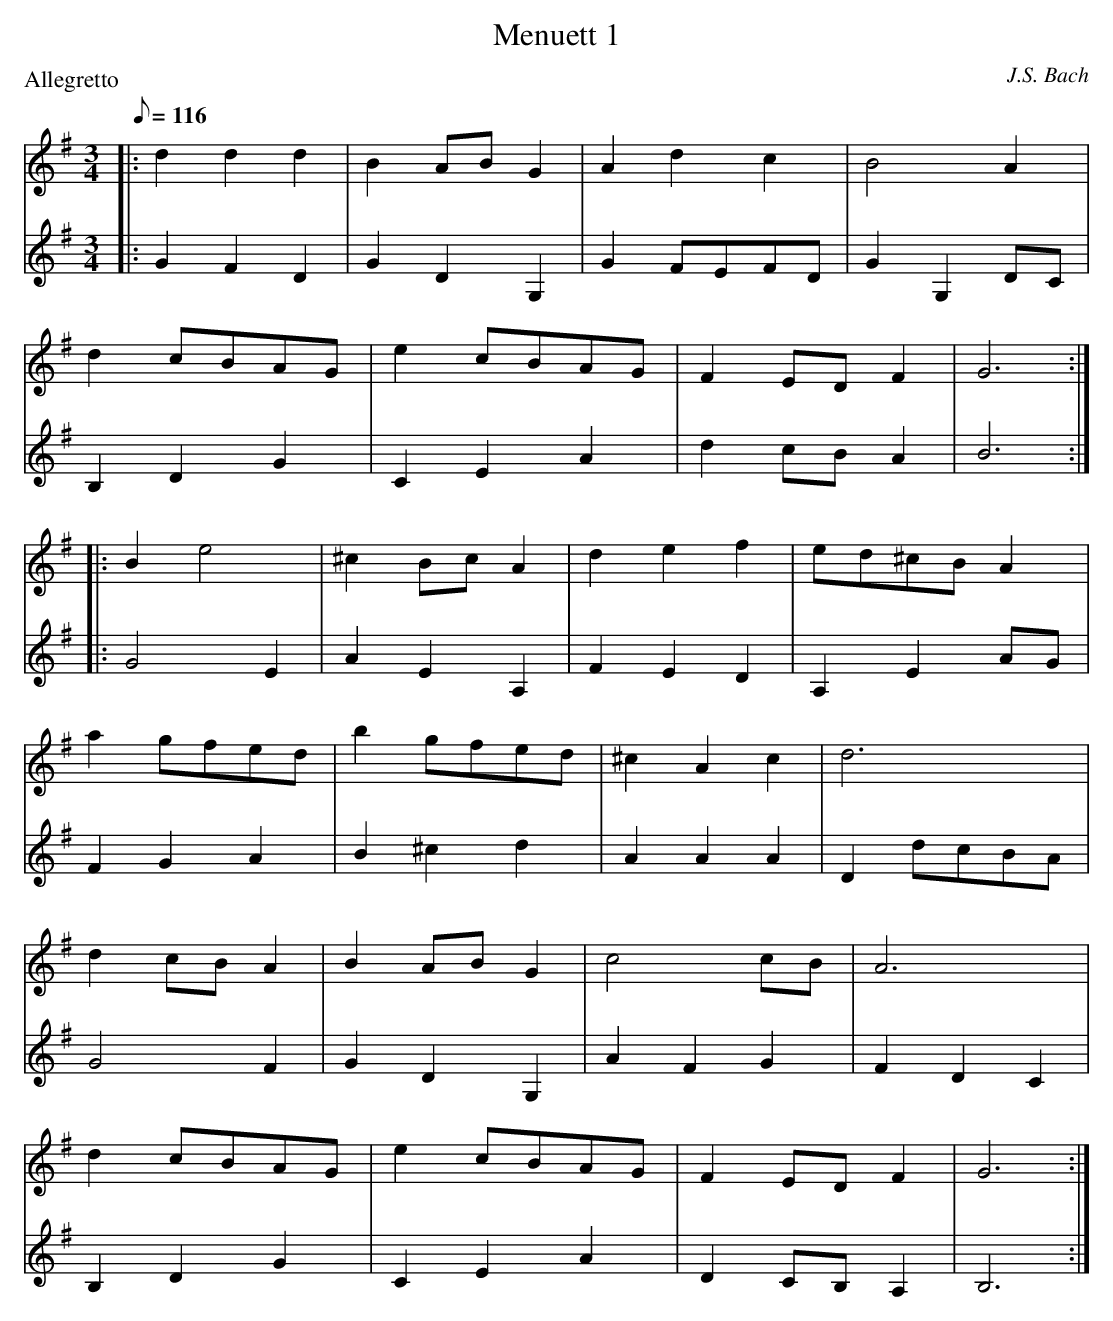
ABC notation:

X:1
T: Menuett 1
C: J.S. Bach
P: Allegretto
M: 3/4
L: 1/8
K: G
Q: 116
V: 1
|: d2d2d2 | B2ABG2 | A2d2c2 | B4A2 |
d2cBAG | e2cBAG | F2EDF2 | G6 :|
|: B2e4 | ^c2BcA2 | d2e2f2 | ed^cBA2 |
a2gfed | b2gfed | ^c2A2c2 | d6 |
d2cBA2 | B2ABG2 | c4cB | A6 |
d2cBAG | e2cBAG | F2EDF2 | G6 :|
V: 2
|: G2F2D2 | G2D2G,2 | G2FEFD | G2G,2DC |
B,2D2G2 | C2E2A2 | d2cBA2 | B6 :|
|: G4E2 | A2E2A,2 | F2E2D2 | A,2E2AG |
F2G2A2 | B2^c2d2 | A2A2A2 | D2dcBA |
G4F2 | G2D2G,2 | A2F2G2 | F2D2C2 |
B,2D2G2 | C2E2A2 | D2CB,A,2 | B,6 :|
